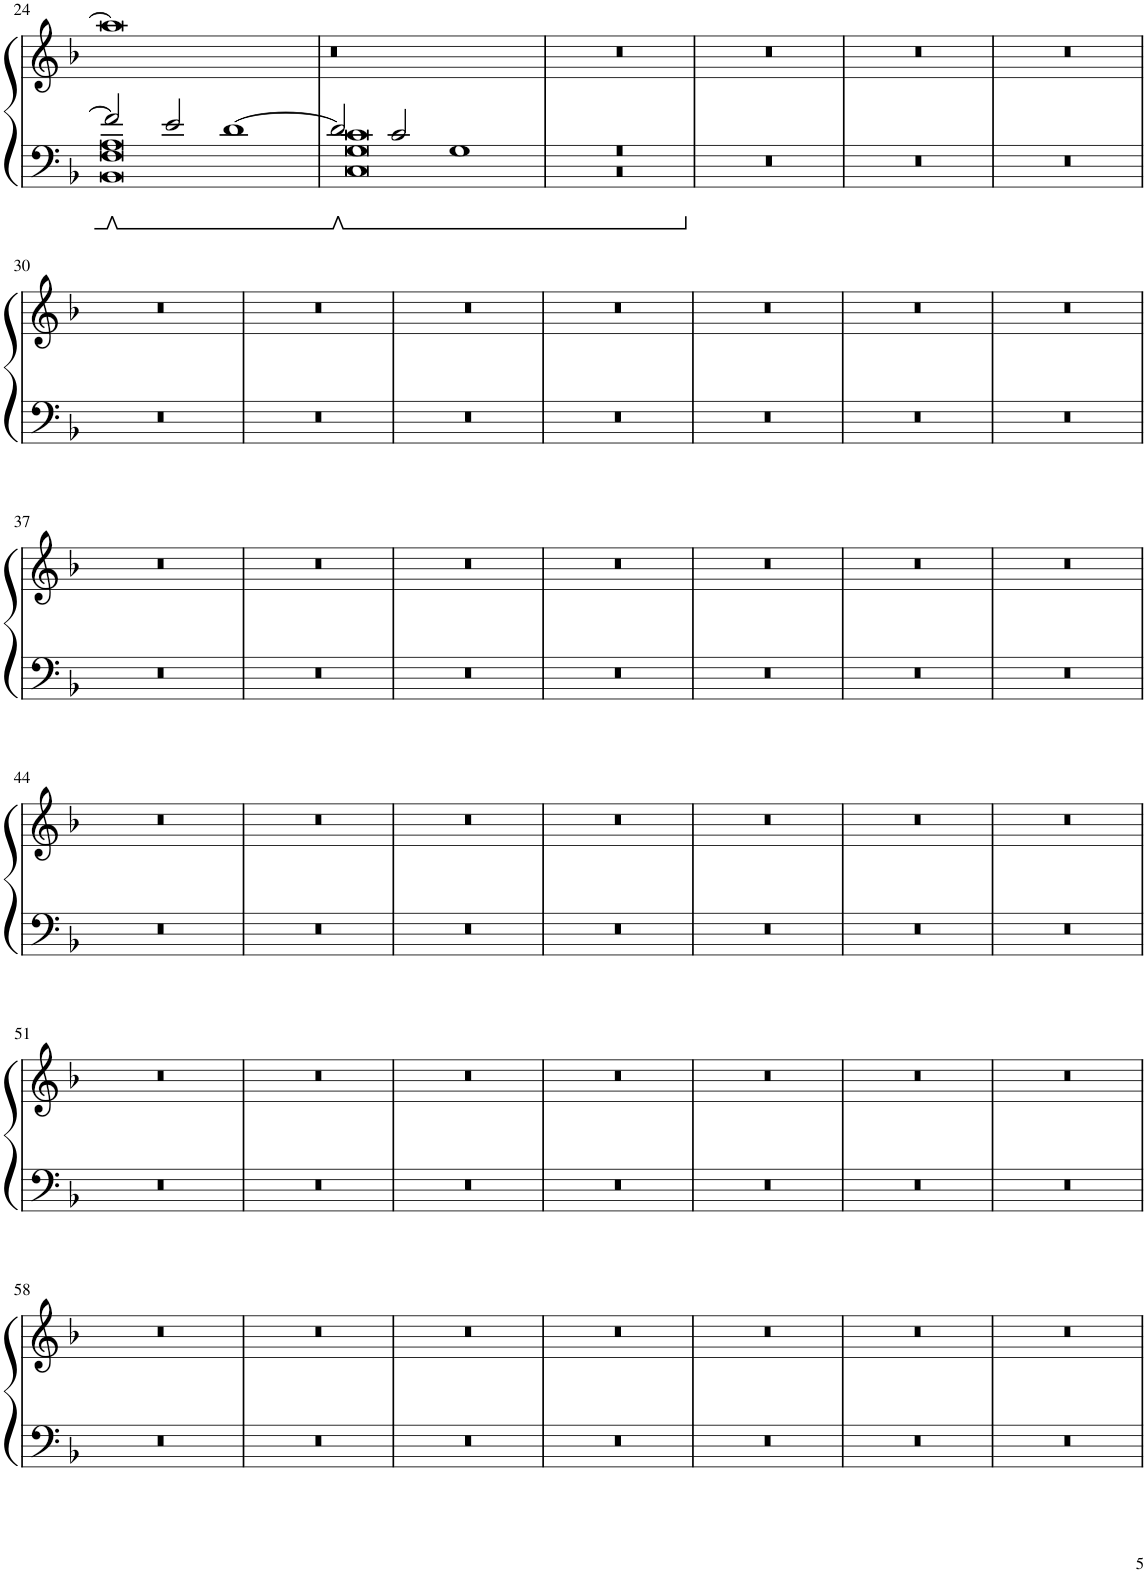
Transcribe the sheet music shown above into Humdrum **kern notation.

**kern	**kern
*part1	*part1
*staff2	*staff1
*I"Piano	*
*I'Pno.	*
!!LO:PB:g=z
*clefF4	*clefG2
*k[b-]	*k[b-]
*M8/4	*M8/4
=24	=24
*^	*
2f/]	0BB- 0F 0A	0aa]
2e/	.	.
[1d	.	.
=25	=25	=25
2d/]	0C 0G 0c	0r
2c/	.	.
1G	.	.
=26	=26	=26
0r	0r	0r
*v	*v	*
=27	=27
0r	0r
=28	=28
0r	0r
=29	=29
0r	0r
!!LO:LB:g=z
=30	=30
0r	0r
=31	=31
0r	0r
=32	=32
0r	0r
=33	=33
0r	0r
=34	=34
0r	0r
=35	=35
0r	0r
=36	=36
0r	0r
!!LO:LB:g=z
=37	=37
0r	0r
=38	=38
0r	0r
=39	=39
0r	0r
=40	=40
0r	0r
=41	=41
0r	0r
=42	=42
0r	0r
=43	=43
0r	0r
!!LO:LB:g=z
=44	=44
0r	0r
=45	=45
0r	0r
=46	=46
0r	0r
=47	=47
0r	0r
=48	=48
0r	0r
=49	=49
0r	0r
=50	=50
0r	0r
!!LO:LB:g=z
=51	=51
0r	0r
=52	=52
0r	0r
=53	=53
0r	0r
=54	=54
0r	0r
=55	=55
0r	0r
=56	=56
0r	0r
=57	=57
0r	0r
!!LO:LB:g=z
=58	=58
0r	0r
=59	=59
0r	0r
=60	=60
0r	0r
=61	=61
0r	0r
=62	=62
0r	0r
=63	=63
0r	0r
=64	=64
0r	0r
=	=
*-	*-
